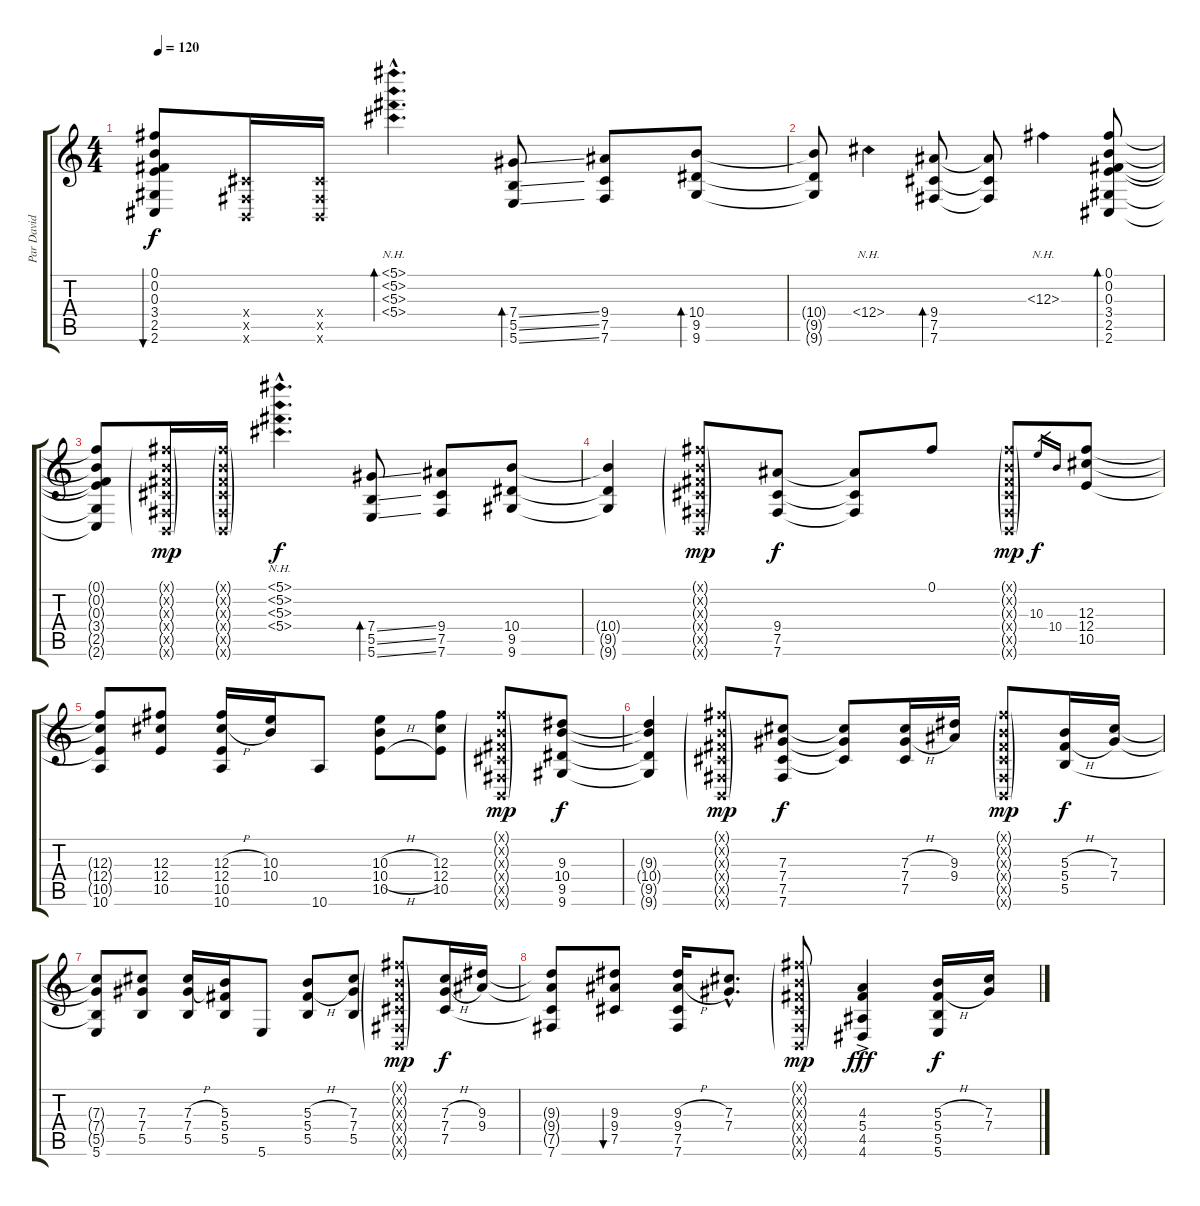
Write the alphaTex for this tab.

\track ("Par David Cloutier" "Par David ") {instrument acousticguitarsteel}
\staff {score tabs}
\tuning (Gb4 B3 Gb3 Db3 Gb2 B1) {hide}
\ts (4 4)
\tempo 120
\clef g2
\ks c
(0.1 0.2 0.3 3.4 2.5 2.6).8{bu 480 dy f} (0.4{x} 0.5{x} 0.6{x}).16 (0.4{x} 0.5{x} 0.6{x}).16 (5.1{nh hac} 5.2{nh hac} 5.3{nh hac} 5.4{nh hac}).4{d bd 60} (7.4{ss} 5.5{ss} 5.6{ss}).8{bd 30} (9.4 7.5 7.6).8 (10.4 9.5 9.6).8{bd 60} |
(10.4{t} 9.5{t} 9.6{t}).8 12.4{nh}.4 (9.4 7.5 7.6).8{bd 60} (9.4{t} 7.5{t} 7.6{t}).8 12.3{nh}.4 (0.1 0.2 0.3 3.4 2.5 2.6).8{bd 120} |
(0.1{t} 0.2{t} 0.3{t} 3.4{t} 2.5{t} 2.6{t}).8 (0.1{g x} 0.2{g x} 0.3{g x} 0.4{g x} 0.5{g x} 0.6{g x}).16{dy mp} (0.1{g x} 0.2{g x} 0.3{g x} 0.4{g x} 0.5{g x} 0.6{g x}).16 (5.1{nh hac} 5.2{nh hac} 5.3{nh hac} 5.4{nh hac}).4{d dy f} (7.4{ss} 5.5{ss} 5.6{ss}).8{bd 60} (9.4 7.5 7.6).8 (10.4 9.5 9.6).8 |
(10.4{t} 9.5{t} 9.6{t}).4 (0.1{g x} 0.2{g x} 0.3{g x} 0.4{g x} 0.5{g x} 0.6{g x}).8{dy mp} (9.4 7.5 7.6).8{dy f} (9.4{t} 7.5{t} 7.6{t}).8 0.1.8 (0.1{g x} 0.2{g x} 0.3{g x} 0.4{g x} 0.5{g x} 0.6{g x}).8{dy mp} 10.3.16{gr dy f} 10.4.16{gr} (12.3 12.4 10.5).8 |
(12.3{t} 12.4{t} 10.5{t} 10.6).8 (12.3 12.4 10.5).8 (12.3{h} 12.4{h} 10.5 10.6).16 (10.3 10.4).16 10.6.8 (10.3{h} 10.4{h} 10.5{h}).8 (12.3 12.4 10.5).8 (0.1{g x} 0.2{g x} 0.3{g x} 0.4{g x} 0.5{g x} 0.6{g x}).8{dy mp} (9.3 10.4 9.5 9.6).8{dy f} |
(9.3{t} 10.4{t} 9.5{t} 9.6{t}).4 (0.1{g x} 0.2{g x} 0.3{g x} 0.4{g x} 0.5{g x} 0.6{g x}).8{dy mp} (7.3 7.4 7.5 7.6).8{dy f} (7.3{t} 7.4{t} 7.5{t}).8 (7.3{h} 7.4{h} 7.5).16 (9.3 9.4).16 (0.1{g x} 0.2{g x} 0.3{g x} 0.4{g x} 0.5{g x} 0.6{g x}).8{dy mp} (5.3{h} 5.4{h} 5.5).16{dy f} (7.3 7.4).16 |
(7.3{t} 7.4{t} 5.5{t} 5.6).8 (7.3 7.4 5.5).8 (7.3{h} 7.4{h} 5.5).16 (5.3 5.4 5.5).16 5.6.8 (5.3{h} 5.4{h} 5.5).8 (7.3 7.4 5.5).8 (0.1{g x} 0.2{g x} 0.3{g x} 0.4{g x} 0.5{g x} 0.6{g x}).8{dy mp} (7.3{h} 7.4{h} 7.5).16{dy f} (9.3 9.4).16 |
(9.3{t} 9.4{t} 7.5{t} 7.6).8 (9.3 9.4 7.5).8{bu 30} (9.3{h} 9.4{h} 7.5 7.6).16 (7.3{hac} 7.4{hac}).8{d} (0.1{g x} 0.2{g x} 0.3{g x} 0.4{g x} 0.5{g x} 0.6{g x}).8{dy mp} (4.3{ac} 5.4{ac} 4.5{ac} 4.6{ac}).4{dy fff} (5.3{h} 5.4{h} 5.5 5.6).16{dy f} (7.3 7.4).16
